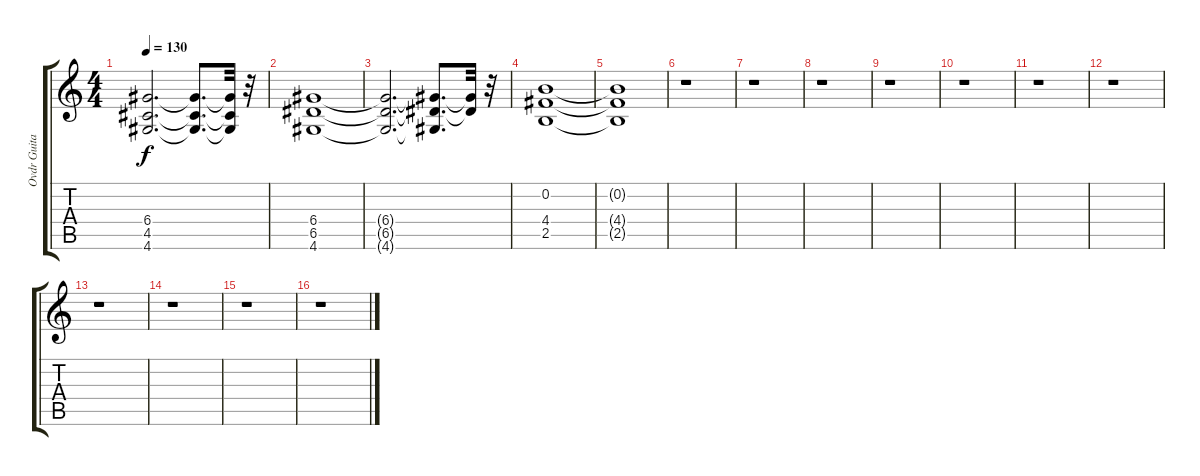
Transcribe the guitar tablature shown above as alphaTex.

\track ("Ovdr Guitar" "Ovdr Guita") {instrument overdrivenguitar}
\staff {score tabs}
\tuning (E4 B3 G3 D3 A2 E2) {hide}
\ts (4 4)
\tempo 130
\clef g2
\ks c
(6.4{t} 4.5{t} 4.6{t}).2{d dy f} (6.4{t} 4.5{t} 4.6{t}).8{d} (6.4{t} 4.5{t} 4.6{t}).32 r.32 |
(6.4 6.5 4.6).1 |
(6.4{t} 6.5{t} 4.6{t}).2{d} (6.4{t} 6.5{t} 4.6{t}).8{d} (6.4{t} 6.5{t}).32 r.32 |
(0.2 4.4 2.5).1 |
(0.2{t} 4.4{t} 2.5{t}).1 |
r.1 |
r.1 |
r.1 |
r.1 |
r.1 |
r.1 |
r.1 |
r.1 |
r.1 |
r.1 |
r.1
